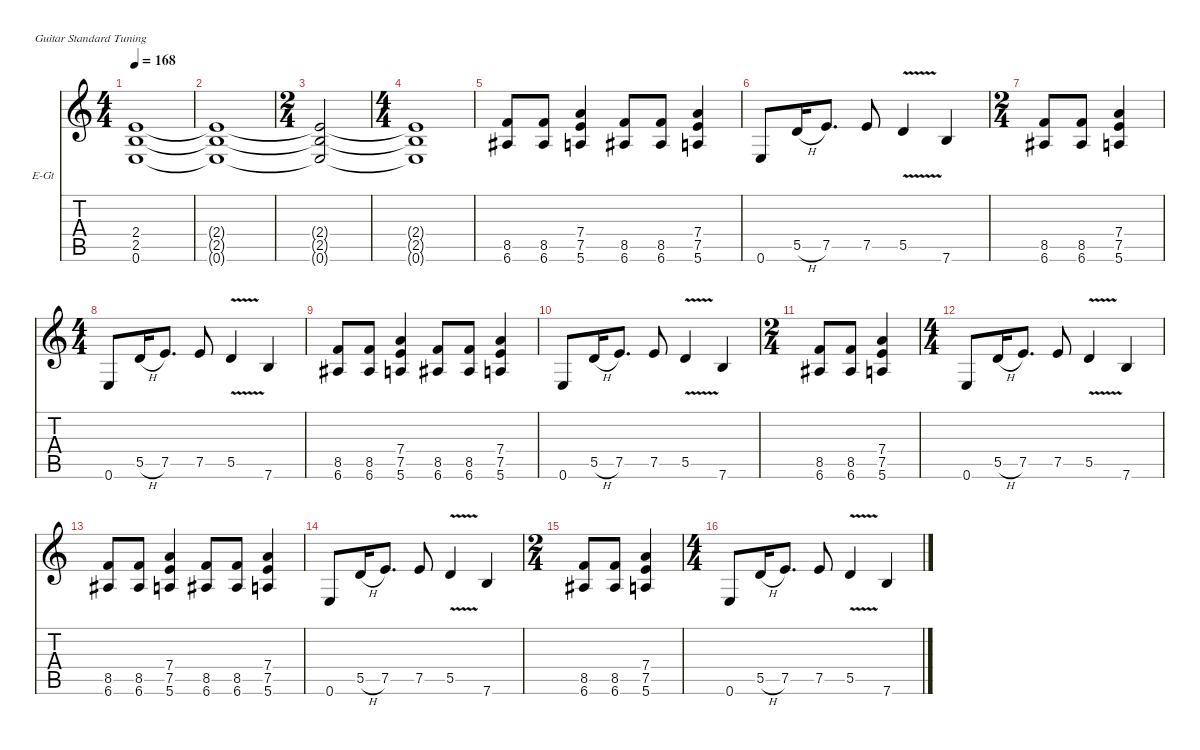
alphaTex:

\hideDynamics
\bracketExtendMode nobrackets
\firstSystemTrackNameOrientation horizontal
\otherSystemsTrackNameOrientation horizontal
\track ("Guitar IV" "E-Gt") {instrument distortionguitar}
\staff {score tabs}
\tuning (E4 B3 G3 D3 A2 E2)
\ts (4 4)
\tempo 168
\clef g2
\ks c
(2.4{t} 2.5{t} 0.6{t}).1{dy f} |
(2.4{t} 2.5{t} 0.6{t}).1 |
\ts (2 4)
(2.4{t} 2.5{t} 0.6{t}).2 |
\ts (4 4)
(2.4{t} 2.5{t} 0.6{t}).1 |
(8.5 6.6{acc #}).8 (8.5 6.6{acc #}).8 (7.4 7.5 5.6).4 (8.5 6.6{acc #}).8 (8.5 6.6{acc #}).8 (7.4 7.5 5.6).4 |
0.6.8 5.5{h}.16 7.5.8{d} 7.5.8 5.5{v}.4 7.6.4 |
\ts (2 4)
(8.5 6.6{acc #}).8 (8.5 6.6{acc #}).8 (7.4 7.5 5.6).4 |
\ts (4 4)
0.6.8 5.5{h}.16 7.5.8{d} 7.5.8 5.5{v}.4 7.6.4 |
(8.5 6.6{acc #}).8 (8.5 6.6{acc #}).8 (7.4 7.5 5.6).4 (8.5 6.6{acc #}).8 (8.5 6.6{acc #}).8 (7.4 7.5 5.6).4 |
0.6.8 5.5{h}.16 7.5.8{d} 7.5.8 5.5{v}.4 7.6.4 |
\ts (2 4)
(8.5 6.6{acc #}).8 (8.5 6.6{acc #}).8 (7.4 7.5 5.6).4 |
\ts (4 4)
0.6.8 5.5{h}.16 7.5.8{d} 7.5.8 5.5{v}.4 7.6.4 |
(8.5 6.6{acc #}).8 (8.5 6.6{acc #}).8 (7.4 7.5 5.6).4 (8.5 6.6{acc #}).8 (8.5 6.6{acc #}).8 (7.4 7.5 5.6).4 |
0.6.8 5.5{h}.16 7.5.8{d} 7.5.8 5.5{v}.4 7.6.4 |
\ts (2 4)
(8.5 6.6{acc #}).8 (8.5 6.6{acc #}).8 (7.4 7.5 5.6).4 |
\ts (4 4)
0.6.8 5.5{h}.16 7.5.8{d} 7.5.8 5.5{v}.4 7.6.4
